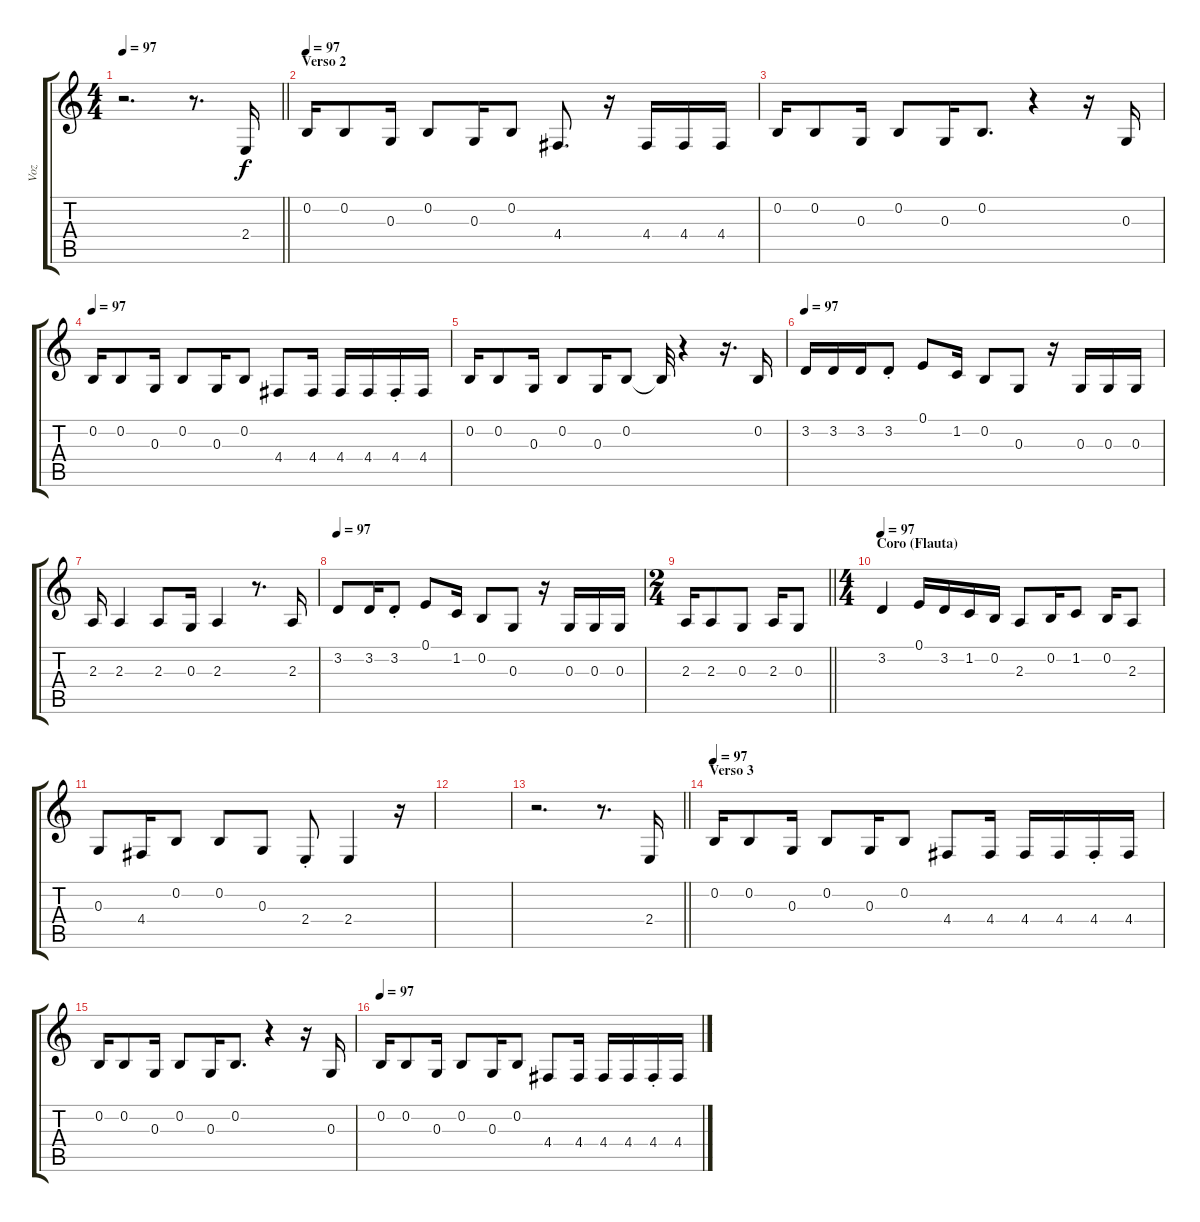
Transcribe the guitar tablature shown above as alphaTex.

\track ("Voz" "Voz") {instrument accordion}
\staff {score tabs}
\tuning (E4 B3 G3 D3 A2 E2) {hide}
\ts (4 4)
\tempo 97
\clef g2
\barLineRight lightlight
\ks c
r.2{d dy f} r.8{d} 2.4.16 |
\section ("" "Verso 2")
\tempo 97
0.2.16 0.2.8 0.3.16 0.2.8 0.3.16 0.2.8 4.4.8{d} r.16 4.4.16 4.4.16 4.4.16 |
0.2.16 0.2.8 0.3.16 0.2.8 0.3.16 0.2.8{d} r.4 r.16 0.3.16 |
\tempo 97
0.2.16 0.2.8 0.3.16 0.2.8 0.3.16 0.2.8 4.4.8 4.4.16 4.4.16 4.4.16 4.4{st}.16 4.4.16 |
0.2.16 0.2.8 0.3.16 0.2.8 0.3.16 0.2.8 0.2{t}.32 r.4 r.16{d} 0.2.16 |
\tempo 97
3.2.16 3.2.16 3.2.16 3.2{st}.8 0.1.8 1.2.16 0.2.8 0.3.8 r.16 0.3.16 0.3.16 0.3.16 |
2.3.16 2.3.4 2.3.8 0.3.16 2.3.4 r.8{d} 2.3.16 |
\tempo 97
3.2.8 3.2.16 3.2{st}.8 0.1.8 1.2.16 0.2.8 0.3.8 r.16 0.3.16 0.3.16 0.3.16 |
\ts (2 4)
\barLineRight lightlight
2.3.16 2.3.8 0.3.8 2.3.16 0.3.8 |
\ts (4 4)
\section ("" "Coro (Flauta)")
\tempo 97
3.2.4 0.1.16 3.2.16 1.2.16 0.2.16 2.3.8 0.2.16 1.2.8 0.2.16 2.3.8 |
0.3.8 4.4.16 0.2.8 0.2.8 0.3.8 2.4{st}.8 2.4.4 r.16 |
|
\barLineRight lightlight
r.2{d} r.8{d} 2.4.16 |
\section ("" "Verso 3")
\tempo 97
0.2.16 0.2.8 0.3.16 0.2.8 0.3.16 0.2.8 4.4.8 4.4.16 4.4.16 4.4.16 4.4{st}.16 4.4.16 |
0.2.16 0.2.8 0.3.16 0.2.8 0.3.16 0.2.8{d} r.4 r.16 0.3.16 |
\tempo 97
0.2.16 0.2.8 0.3.16 0.2.8 0.3.16 0.2.8 4.4.8 4.4.16 4.4.16 4.4.16 4.4{st}.16 4.4.16
